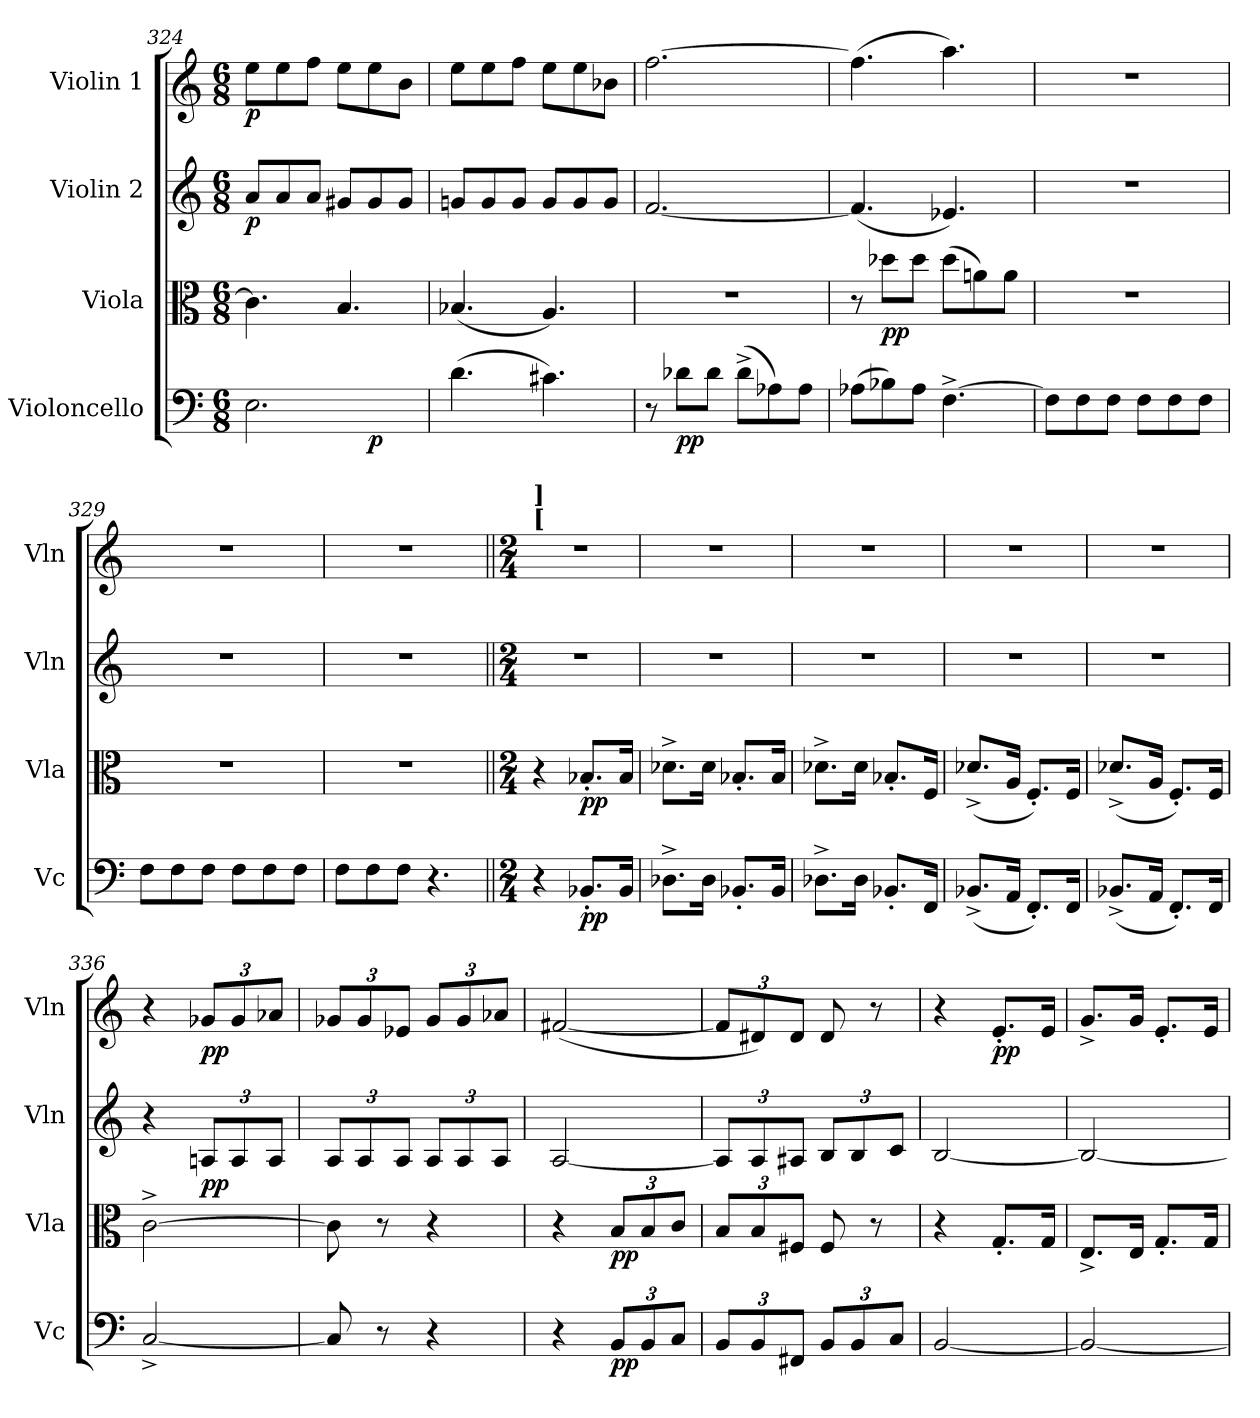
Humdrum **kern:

**kern	**dynam	**kern	**dynam	**kern	**dynam	**kern	**dynam
*part4	*part4	*part3	*part3	*part2	*part2	*part1	*part1
*staff4	*staff4	*staff3	*staff3	*staff2	*staff2	*staff1	*staff1
*I"Violoncello	*	*I"Viola	*	*I"Violin 2	*	*I"Violin 1	*
*I'Vc	*	*I'Vla	*	*I'Vln	*	*I'Vln	*
*clefF4	*	*clefC3	*	*clefG2	*	*clefG2	*
*k[]	*	*k[]	*	*k[]	*	*k[]	*
*M6/8	*	*M6/8	*	*M6/8	*	*M6/8	*
=324	=324	=324	=324	=324	=324	=324	=324
*^	*	*	*	*	*	*	*
!	!	!	!	!	!	!LO:DY:b	!	!LO:DY:b
2.E\	2ryy	.	4.c\]	.	8a/L	p	8ee\L	p
.	.	.	.	.	8a/	.	8ee\	.
.	.	.	.	.	8a/J	.	8ff\J	.
.	.	.	4.B/	.	8g#X/L	.	8ee\L	.
!	!	!LO:DY:b	!	!	!	!	!	!
.	8ryy	p	.	.	8g#/	.	8ee\	.
.	8ryy	.	.	.	8g#/J	.	8b\J	.
*v	*v	*	*	*	*	*	*	*
=325	=325	=325	=325	=325	=325	=325	=325
(>4.d\	.	(<4.B-X/	.	8gn/L	.	8ee\L	.
.	.	.	.	8g/	.	8ee\	.
.	.	.	.	8g/J	.	8ff\J	.
4.c#X\)	.	4.A/)	.	8g/L	.	8ee\L	.
.	.	.	.	8g/	.	8ee\	.
.	.	.	.	8g/J	.	8b-X\J	.
=326	=326	=326	=326	=326	=326	=326	=326
*	*	*	*	*^	*	*^	*
8r	.	2.r	.	[2.f/	4ryy	.	[2.ff\	4ryy	.
!	!LO:DY:b	!	!	!	!	!	!	!	!
8d-X\L	pp	.	.	.	.	.	.	.	.
8d-\J	.	.	.	.	8ryy	.	.	8ryy	.
(>8d-^\L	.	.	.	.	4ryy	.	.	4ryy	.
8A-X\)	.	.	.	.	.	.	.	.	.
8A-\J	.	.	.	.	8ryy	.	.	8ryy	.
*	*	*	*	*v	*v	*	*	*	*
*	*	*	*	*	*	*v	*v	*
=327	=327	=327	=327	=327	=327	=327	=327
(>8A-X\L	.	8r	.	(<4.f/]	.	(>4.ff\]	.
!	!	!	!LO:DY:b	!	!	!	!
8B-X\)	.	8dd-X\L	pp	.	.	.	.
8A-\J	.	8dd-\J	.	.	.	.	.
[4.F^\	.	(>8dd-\L	.	4.e-X/)	.	4.aa\)	.
.	.	8an\)	.	.	.	.	.
.	.	8a\J	.	.	.	.	.
!!LO:PB:g=z
=328	=328	=328	=328	=328	=328	=328	=328
8F\L]	.	2.r	.	2.r	.	2.r	.
8F\	.	.	.	.	.	.	.
8F\J	.	.	.	.	.	.	.
8F\L	.	.	.	.	.	.	.
8F\	.	.	.	.	.	.	.
8F\J	.	.	.	.	.	.	.
=329	=329	=329	=329	=329	=329	=329	=329
8F\L	.	2.r	.	2.r	.	2.r	.
8F\	.	.	.	.	.	.	.
8F\J	.	.	.	.	.	.	.
8F\L	.	.	.	.	.	.	.
8F\	.	.	.	.	.	.	.
8F\J	.	.	.	.	.	.	.
=330	=330	=330	=330	=330	=330	=330	=330
8F\L	.	2.r	.	2.r	.	2.r	.
8F\	.	.	.	.	.	.	.
8F\J	.	.	.	.	.	.	.
4.r	.	.	.	.	.	.	.
=331||	=331||	=331||	=331||	=331||	=331||	=331||	=331||
*M2/4	*	*M2/4	*	*M2/4	*	*M2/4	*
!	!	!	!	!	!	!LO:TX:a:B:t=[	!
!	!	!	!	!	!	!LO:TX:a:B:t=]	!
4r	.	4r	.	2r	.	2r	.
!	!LO:DY:b	!	!LO:DY:b	!	!	!	!
8.BB-X'/L	pp	8.B-X'/L	pp	.	.	.	.
16BB-/Jk	.	16B-/Jk	.	.	.	.	.
=332	=332	=332	=332	=332	=332	=332	=332
8.D-X^\L	.	8.d-X^\L	.	2r	.	2r	.
16D-\Jk	.	16d-\Jk	.	.	.	.	.
8.BB-X'/L	.	8.B-X'/L	.	.	.	.	.
16BB-/Jk	.	16B-/Jk	.	.	.	.	.
!!LO:LB:g=z
=333	=333	=333	=333	=333	=333	=333	=333
8.D-X^\L	.	8.d-X^\L	.	2r	.	2r	.
16D-\Jk	.	16d-\Jk	.	.	.	.	.
8.BB-X'/L	.	8.B-X'/L	.	.	.	.	.
16FF/Jk	.	16F/Jk	.	.	.	.	.
=334	=334	=334	=334	=334	=334	=334	=334
(<8.BB-X^/L	.	(<8.d-X^/L	.	2r	.	2r	.
16AA/Jk	.	16A/Jk	.	.	.	.	.
8.FF'/L)	.	8.F'/L)	.	.	.	.	.
16FF/Jk	.	16F/Jk	.	.	.	.	.
=335	=335	=335	=335	=335	=335	=335	=335
(<8.BB-X^/L	.	(<8.d-X^/L	.	2r	.	2r	.
16AA/Jk	.	16A/Jk	.	.	.	.	.
8.FF'/L)	.	8.F'/L)	.	.	.	.	.
16FF/Jk	.	16F/Jk	.	.	.	.	.
=336	=336	=336	=336	=336	=336	=336	=336
[2C^/	.	[2c^\	.	4r	.	4r	.
*	*	*	*	*Xbrackettup	*	*Xbrackettup	*
!	!	!	!	!	!LO:DY:b	!	!LO:DY:b
.	.	.	.	12An/L	pp	12g-X/L	pp
.	.	.	.	12A/	.	12g-/	.
.	.	.	.	12A/J	.	12a-X/J	.
=337	=337	=337	=337	=337	=337	=337	=337
8C/]	.	8c\]	.	12A/L	.	12g-X/L	.
.	.	.	.	12A/	.	12g-/	.
8r	.	8r	.	.	.	.	.
.	.	.	.	12A/J	.	12e-X/J	.
4r	.	4r	.	12A/L	.	12g-/L	.
.	.	.	.	12A/	.	12g-/	.
.	.	.	.	12A/J	.	12a-X/J	.
!!LO:LB:g=z
=338	=338	=338	=338	=338	=338	=338	=338
4r	.	4r	.	[2A/	.	(<[2f#X/	.
*Xbrackettup	*	*Xbrackettup	*	*	*	*	*
!	!LO:DY:b	!	!LO:DY:b	!	!	!	!
12BB/L	pp	12B/L	pp	.	.	.	.
12BB/	.	12B/	.	.	.	.	.
12C/J	.	12c/J	.	.	.	.	.
=339	=339	=339	=339	=339	=339	=339	=339
12BB/L	.	12B/L	.	12A/L]	.	12f#/L]	.
12BB/	.	12B/	.	12A/	.	12d#X/)	.
12FF#X/J	.	12F#X/J	.	12A#X/J	.	12d#/J	.
12BB/L	.	8F#/	.	12B/L	.	8d#/	.
12BB/	.	.	.	12B/	.	.	.
.	.	8r	.	.	.	8r	.
12C/J	.	.	.	12c/J	.	.	.
=340	=340	=340	=340	=340	=340	=340	=340
[2BB/	.	4r	.	[2B/	.	4r	.
!	!	!	!	!	!	!	!LO:DY:b
.	.	8.G'/L	.	.	.	8.e'/L	pp
.	.	16G/Jk	.	.	.	16e/Jk	.
=341	=341	=341	=341	=341	=341	=341	=341
2BB/_	.	8.E^/L	.	2B/_	.	8.g^/L	.
.	.	16E/Jk	.	.	.	16g/Jk	.
.	.	8.G'/L	.	.	.	8.e'/L	.
.	.	16G/Jk	.	.	.	16e/Jk	.
=	=	=	=	=	=	=	=
*-	*-	*-	*-	*-	*-	*-	*-
